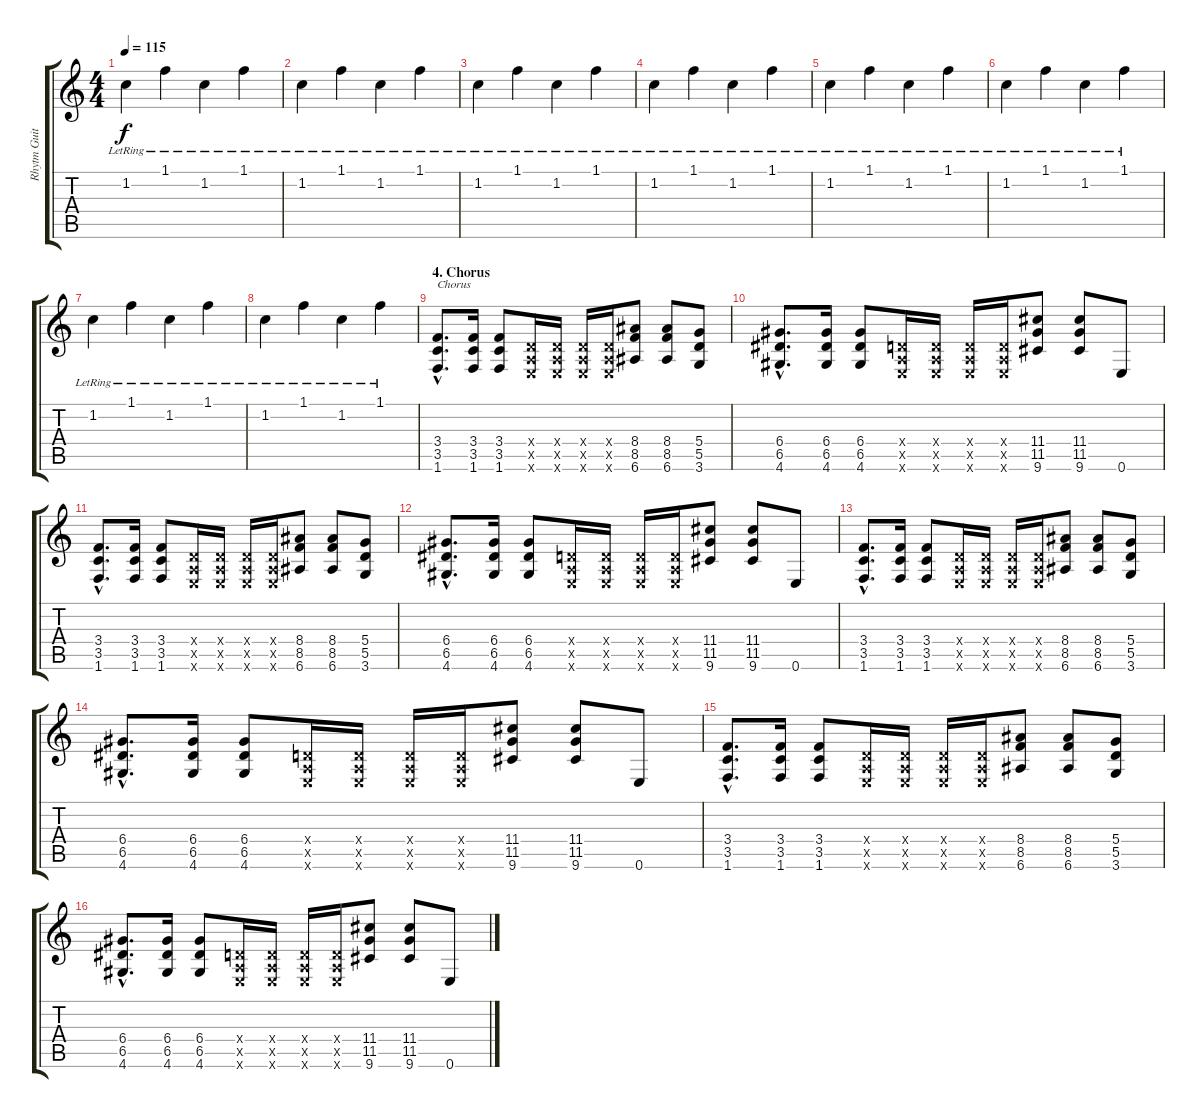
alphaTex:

\track ("Rhytm Guitar" "Rhytm Guit") {instrument distortionguitar}
\staff {score tabs}
\tuning (E4 B3 G3 D3 A2 E2) {hide}
\ts (4 4)
\tempo 115
\clef g2
\ks c
1.2{lr}.4{dy f} 1.1{lr}.4 1.2{lr}.4 1.1{lr}.4 |
1.2{lr}.4 1.1{lr}.4 1.2{lr}.4 1.1{lr}.4 |
1.2{lr}.4 1.1{lr}.4 1.2{lr}.4 1.1{lr}.4 |
1.2{lr}.4 1.1{lr}.4 1.2{lr}.4 1.1{lr}.4 |
1.2{lr}.4 1.1{lr}.4 1.2{lr}.4 1.1{lr}.4 |
1.2{lr}.4 1.1{lr}.4 1.2{lr}.4 1.1{lr}.4 |
1.2{lr}.4 1.1{lr}.4 1.2{lr}.4 1.1{lr}.4 |
1.2{lr}.4 1.1{lr}.4 1.2{lr}.4 1.1{lr}.4 |
\section ("" "4. Chorus")
(3.4{hac} 3.5{hac} 1.6{hac}).8{d txt "Chorus"} (3.4 3.5 1.6).16 (3.4 3.5 1.6).8 (0.4{x} 0.5{x} 0.6{x}).16 (0.4{x} 0.5{x} 0.6{x}).16 (0.4{x} 0.5{x} 0.6{x}).16 (0.4{x} 0.5{x} 0.6{x}).16 (8.4 8.5 6.6).8 (8.4 8.5 6.6).8 (5.4 5.5 3.6).8 |
(6.4{hac} 6.5{hac} 4.6{hac}).8{d} (6.4 6.5 4.6).16 (6.4 6.5 4.6).8 (0.4{x} 0.5{x} 0.6{x}).16 (0.4{x} 0.5{x} 0.6{x}).16 (0.4{x} 0.5{x} 0.6{x}).16 (0.4{x} 0.5{x} 0.6{x}).16 (11.4 11.5 9.6).8 (11.4 11.5 9.6).8 0.6.8 |
(3.4{hac} 3.5{hac} 1.6{hac}).8{d} (3.4 3.5 1.6).16 (3.4 3.5 1.6).8 (0.4{x} 0.5{x} 0.6{x}).16 (0.4{x} 0.5{x} 0.6{x}).16 (0.4{x} 0.5{x} 0.6{x}).16 (0.4{x} 0.5{x} 0.6{x}).16 (8.4 8.5 6.6).8 (8.4 8.5 6.6).8 (5.4 5.5 3.6).8 |
(6.4{hac} 6.5{hac} 4.6{hac}).8{d} (6.4 6.5 4.6).16 (6.4 6.5 4.6).8 (0.4{x} 0.5{x} 0.6{x}).16 (0.4{x} 0.5{x} 0.6{x}).16 (0.4{x} 0.5{x} 0.6{x}).16 (0.4{x} 0.5{x} 0.6{x}).16 (11.4 11.5 9.6).8 (11.4 11.5 9.6).8 0.6.8 |
(3.4{hac} 3.5{hac} 1.6{hac}).8{d} (3.4 3.5 1.6).16 (3.4 3.5 1.6).8 (0.4{x} 0.5{x} 0.6{x}).16 (0.4{x} 0.5{x} 0.6{x}).16 (0.4{x} 0.5{x} 0.6{x}).16 (0.4{x} 0.5{x} 0.6{x}).16 (8.4 8.5 6.6).8 (8.4 8.5 6.6).8 (5.4 5.5 3.6).8 |
(6.4{hac} 6.5{hac} 4.6{hac}).8{d} (6.4 6.5 4.6).16 (6.4 6.5 4.6).8 (0.4{x} 0.5{x} 0.6{x}).16 (0.4{x} 0.5{x} 0.6{x}).16 (0.4{x} 0.5{x} 0.6{x}).16 (0.4{x} 0.5{x} 0.6{x}).16 (11.4 11.5 9.6).8 (11.4 11.5 9.6).8 0.6.8 |
(3.4{hac} 3.5{hac} 1.6{hac}).8{d} (3.4 3.5 1.6).16 (3.4 3.5 1.6).8 (0.4{x} 0.5{x} 0.6{x}).16 (0.4{x} 0.5{x} 0.6{x}).16 (0.4{x} 0.5{x} 0.6{x}).16 (0.4{x} 0.5{x} 0.6{x}).16 (8.4 8.5 6.6).8 (8.4 8.5 6.6).8 (5.4 5.5 3.6).8 |
(6.4{hac} 6.5{hac} 4.6{hac}).8{d} (6.4 6.5 4.6).16 (6.4 6.5 4.6).8 (0.4{x} 0.5{x} 0.6{x}).16 (0.4{x} 0.5{x} 0.6{x}).16 (0.4{x} 0.5{x} 0.6{x}).16 (0.4{x} 0.5{x} 0.6{x}).16 (11.4 11.5 9.6).8 (11.4 11.5 9.6).8 0.6.8
